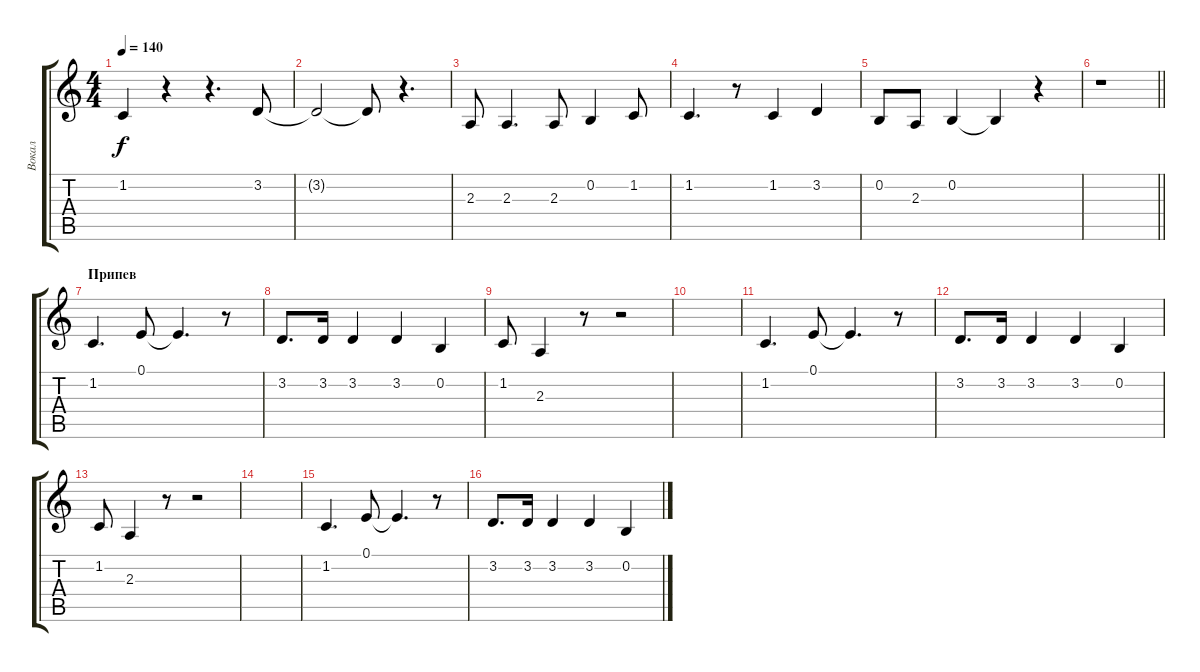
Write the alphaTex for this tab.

\track ("Вокал" "Вокал") {solo instrument lead2sawtooth}
\staff {score tabs}
\tuning (E4 B3 G3 D3 A2 E2) {hide}
\ts (4 4)
\tempo 140
\clef g2
\ks c
1.2{t}.4{dy f} r.4 r.4{d} 3.2.8 |
3.2{t}.2 3.2{t}.8 r.4{d} |
2.3.8 2.3.4{d} 2.3.8 0.2.4 1.2.8 |
1.2.4{d} r.8 1.2.4 3.2.4 |
0.2.8 2.3.8 0.2.4 0.2{t}.4 r.4 |
\barLineRight lightlight
r.1 |
\section ("" "Припев")
1.2.4{d} 0.1.8 0.1{t}.4{d} r.8 |
3.2.8{d} 3.2.16 3.2.4 3.2.4 0.2.4 |
1.2.8 2.3.4 r.8 r.2 |
|
1.2.4{d} 0.1.8 0.1{t}.4{d} r.8 |
3.2.8{d} 3.2.16 3.2.4 3.2.4 0.2.4 |
1.2.8 2.3.4 r.8 r.2 |
|
1.2.4{d} 0.1.8 0.1{t}.4{d} r.8 |
3.2.8{d} 3.2.16 3.2.4 3.2.4 0.2.4
